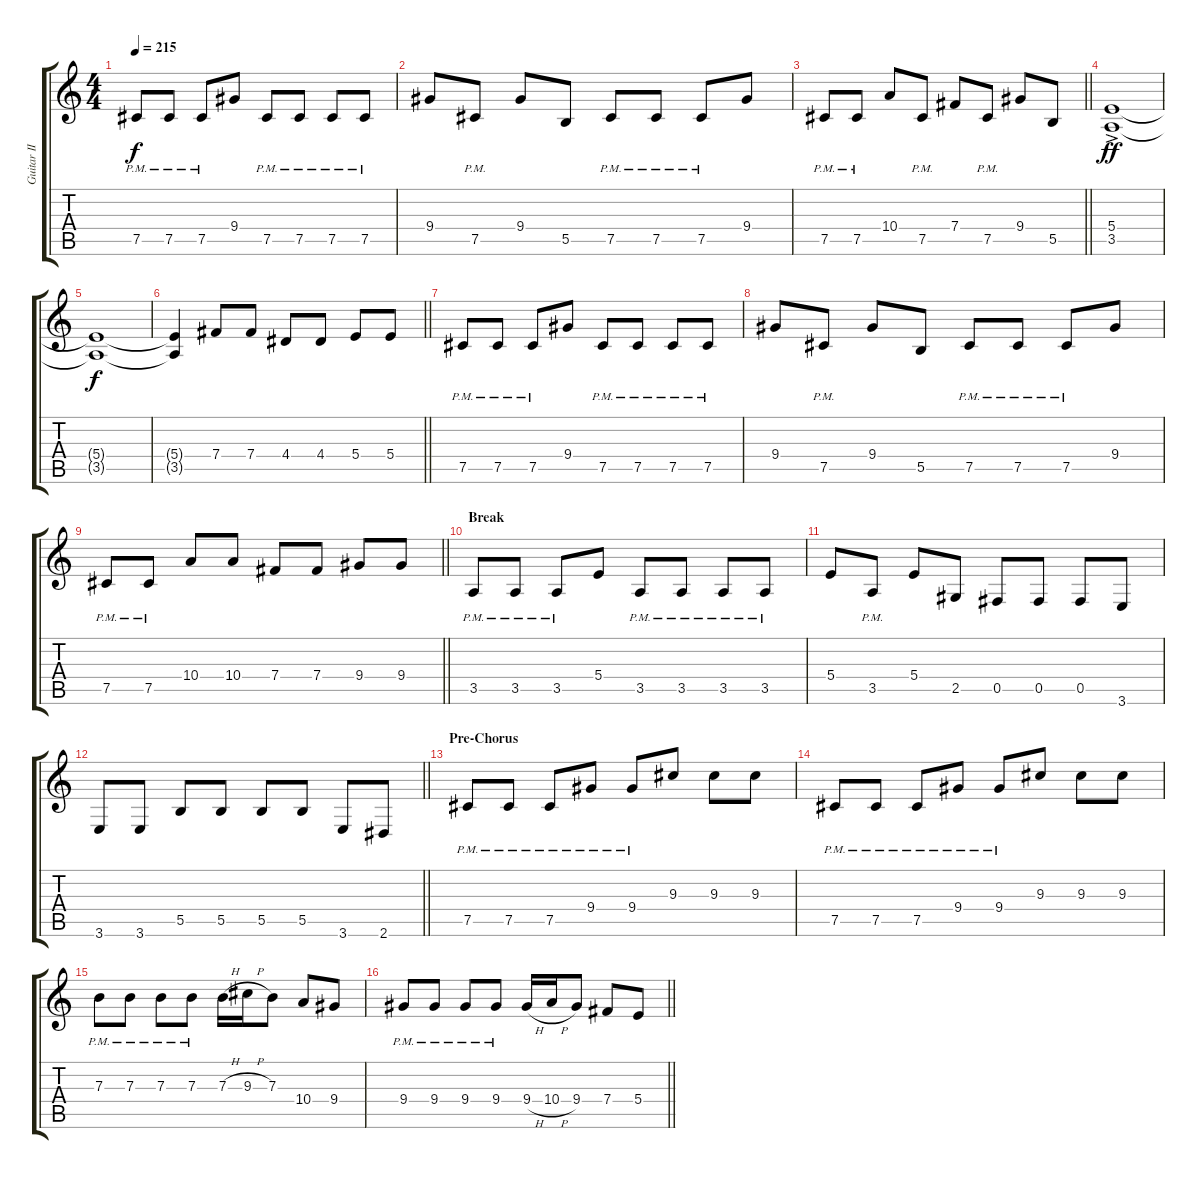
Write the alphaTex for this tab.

\track ("Guitar II" "Guitar II") {instrument distortionguitar}
\staff {score tabs}
\tuning (Db4 Ab3 E3 B2 Gb2 Db2) {hide}
\ts (4 4)
\section ("" "")
\tempo 215
\clef g2
\ks c
7.5{pm}.8{dy f} 7.5{pm}.8 7.5{pm}.8 9.4.8 7.5{pm}.8 7.5{pm}.8 7.5{pm}.8 7.5{pm}.8 |
9.4.8 7.5{pm}.8 9.4.8 5.5.8 7.5{pm}.8 7.5{pm}.8 7.5{pm}.8 9.4.8 |
\barLineRight lightlight
7.5{pm}.8 7.5{pm}.8 10.4.8 7.5{pm}.8 7.4.8 7.5{pm}.8 9.4.8 5.5.8 |
\section ("" "")
(5.4{ac} 3.5{ac}).1{dy ff} |
(5.4{t} 3.5{t}).1{dy f} |
\barLineRight lightlight
(5.4{t} 3.5{t}).4 7.4.8 7.4.8 4.4.8 4.4.8 5.4.8 5.4.8 |
\section ("" "")
7.5{pm}.8 7.5{pm}.8 7.5{pm}.8 9.4.8 7.5{pm}.8 7.5{pm}.8 7.5{pm}.8 7.5{pm}.8 |
9.4.8 7.5{pm}.8 9.4.8 5.5.8 7.5{pm}.8 7.5{pm}.8 7.5{pm}.8 9.4.8 |
\barLineRight lightlight
7.5{pm}.8 7.5{pm}.8 10.4.8 10.4.8 7.4.8 7.4.8 9.4.8 9.4.8 |
\section ("" "Break")
3.5{pm}.8 3.5{pm}.8 3.5{pm}.8 5.4.8 3.5{pm}.8 3.5{pm}.8 3.5{pm}.8 3.5{pm}.8 |
5.4.8 3.5{pm}.8 5.4.8 2.5.8 0.5.8 0.5.8 0.5.8 3.6.8 |
\barLineRight lightlight
3.6.8 3.6.8 5.5.8 5.5.8 5.5.8 5.5.8 3.6.8 2.6.8 |
\section ("" "Pre-Chorus")
7.5{pm}.8 7.5{pm}.8 7.5{pm}.8 9.4{pm}.8 9.4{pm}.8 9.3.8 9.3.8 9.3.8 |
7.5{pm}.8 7.5{pm}.8 7.5{pm}.8 9.4{pm}.8 9.4{pm}.8 9.3.8 9.3.8 9.3.8 |
7.3{pm}.8 7.3{pm}.8 7.3{pm}.8 7.3{pm}.8 7.3{h}.16 9.3{h}.16 7.3.8 10.4.8 9.4.8 |
\barLineRight lightlight
9.4{pm}.8 9.4{pm}.8 9.4{pm}.8 9.4{pm}.8 9.4{h}.16 10.4{h}.16 9.4.8 7.4.8 5.4.8
